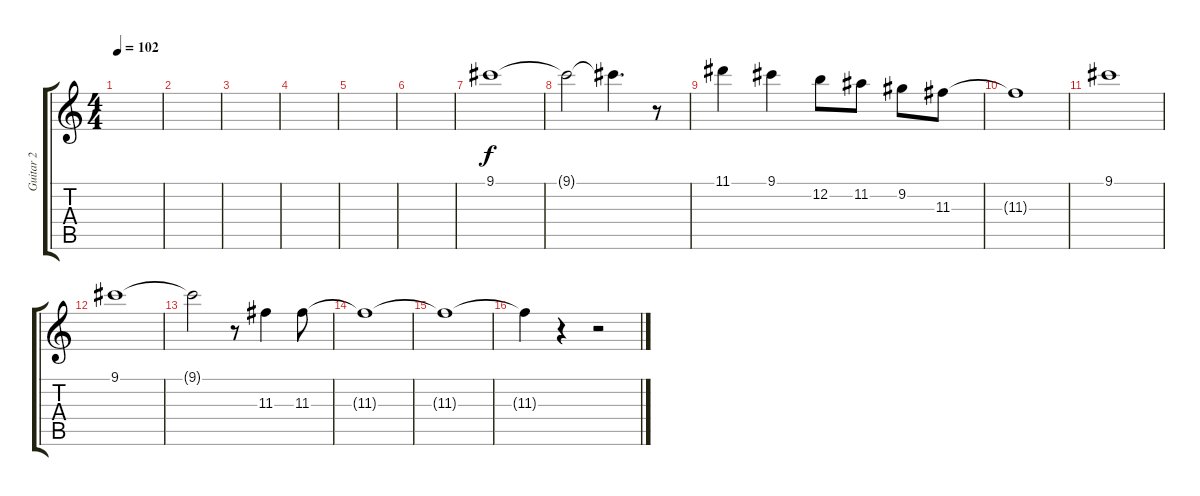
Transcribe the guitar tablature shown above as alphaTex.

\track ("Guitar 2" "Guitar 2") {instrument distortionguitar}
\staff {score tabs}
\tuning (E4 B3 G3 D3 A2 E2) {hide}
\ts (4 4)
\tempo 102
\clef g2
\ks c
|
|
|
|
|
|
9.1.1 |
9.1{t}.2 9.1{t}.4{d} r.8 |
11.1.4 9.1.4 12.2.8 11.2.8 9.2.8 11.3.8 |
11.3{t}.1 |
9.1.1 |
9.1.1 |
9.1{t}.2 r.8 11.3.4 11.3.8 |
11.3{t}.1 |
11.3{t}.1 |
11.3{t}.4 r.4 r.2
